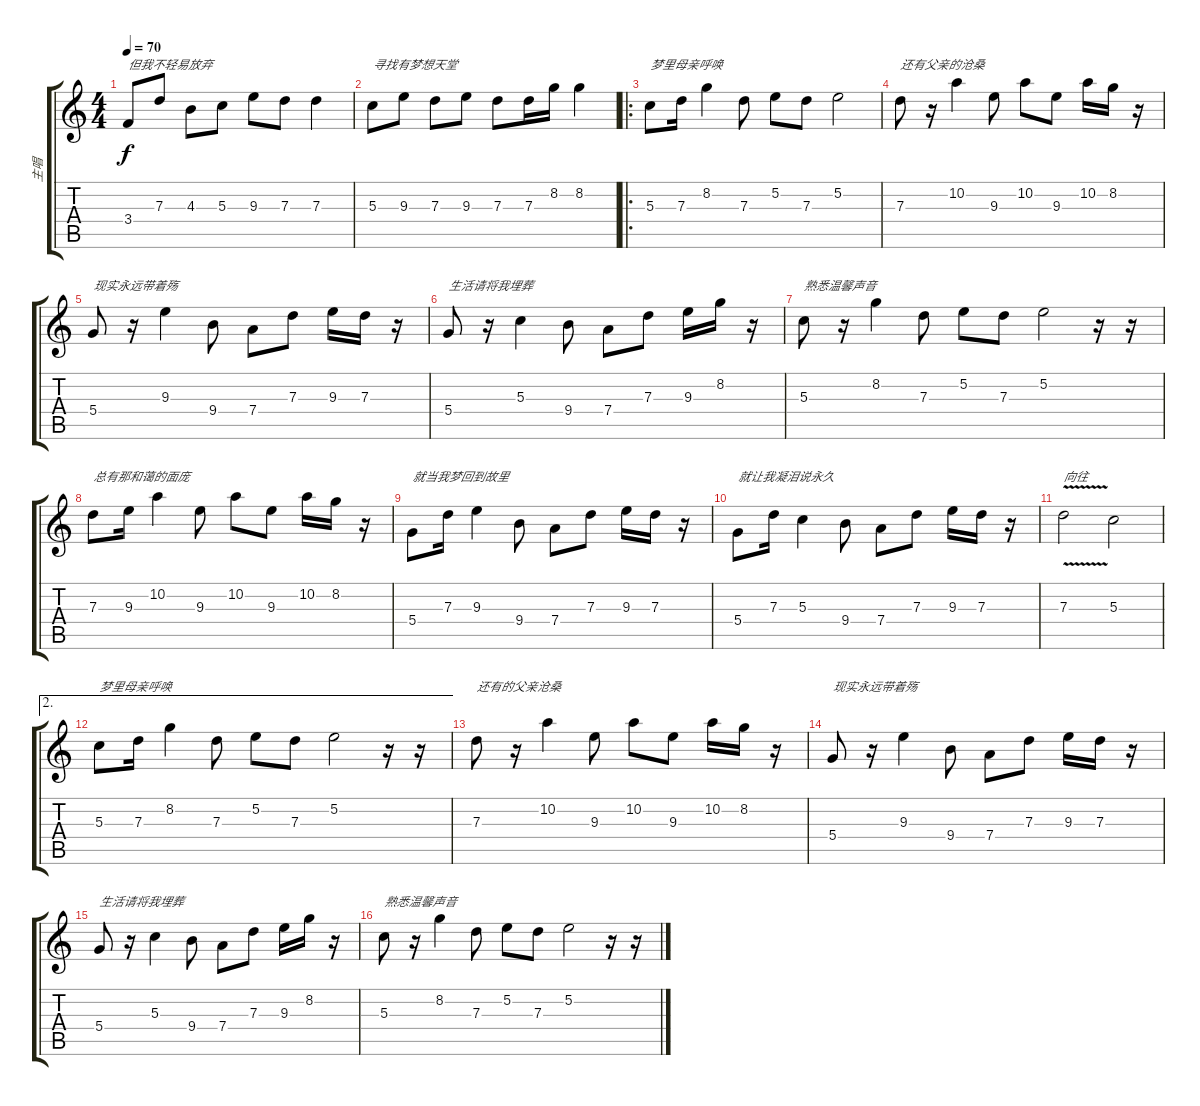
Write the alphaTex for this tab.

\track ("主唱" "主唱") {instrument acousticguitarsteel}
\staff {score tabs}
\tuning (E4 B3 G3 D3 A2 E2) {hide}
\ts (4 4)
\tempo 70
\clef g2
\ks c
3.4.8{txt "但我不轻易放弃" dy f} 7.3.8 4.3.8 5.3.8 9.3.8 7.3.8 7.3.4 |
5.3.8{txt "寻找有梦想天堂"} 9.3.8 7.3.8 9.3.8 7.3.8 7.3.16 8.2.16 8.2.4 |
\ro
5.3.8{txt "梦里母亲呼唤"} 7.3.16 8.2.4 7.3.8 5.2.8 7.3.8 5.2.2 |
7.3.8{txt "还有父亲的沧桑"} r.16 10.2.4 9.3.8 10.2.8 9.3.8 10.2.16 8.2.16 r.16 |
5.4.8{txt "现实永远带着殇"} r.16 9.3.4 9.4.8 7.4.8 7.3.8 9.3.16 7.3.16 r.16 |
5.4.8{txt "生活请将我埋葬"} r.16 5.3.4 9.4.8 7.4.8 7.3.8 9.3.16 8.2.16 r.16 |
5.3.8{txt "熟悉温馨声音"} r.16 8.2.4 7.3.8 5.2.8 7.3.8 5.2.2 r.16 r.16 |
7.3.8{txt "总有那和蔼的面庞"} 9.3.16 10.2.4 9.3.8 10.2.8 9.3.8 10.2.16 8.2.16 r.16 |
5.4.8{txt "就当我梦回到故里"} 7.3.16 9.3.4 9.4.8 7.4.8 7.3.8 9.3.16 7.3.16 r.16 |
5.4.8{txt "就让我凝泪说永久"} 7.3.16 5.3.4 9.4.8 7.4.8 7.3.8 9.3.16 7.3.16 r.16 |
7.3{v}.2{txt "向往"} 5.3.2 |
\ae 2
5.3.8{txt "梦里母亲呼唤"} 7.3.16 8.2.4 7.3.8 5.2.8 7.3.8 5.2.2 r.16 r.16 |
7.3.8{txt "还有的父亲沧桑"} r.16 10.2.4 9.3.8 10.2.8 9.3.8 10.2.16 8.2.16 r.16 |
5.4.8{txt "现实永远带着殇"} r.16 9.3.4 9.4.8 7.4.8 7.3.8 9.3.16 7.3.16 r.16 |
5.4.8{txt "生活请将我埋葬"} r.16 5.3.4 9.4.8 7.4.8 7.3.8 9.3.16 8.2.16 r.16 |
5.3.8{txt "熟悉温馨声音"} r.16 8.2.4 7.3.8 5.2.8 7.3.8 5.2.2 r.16 r.16
